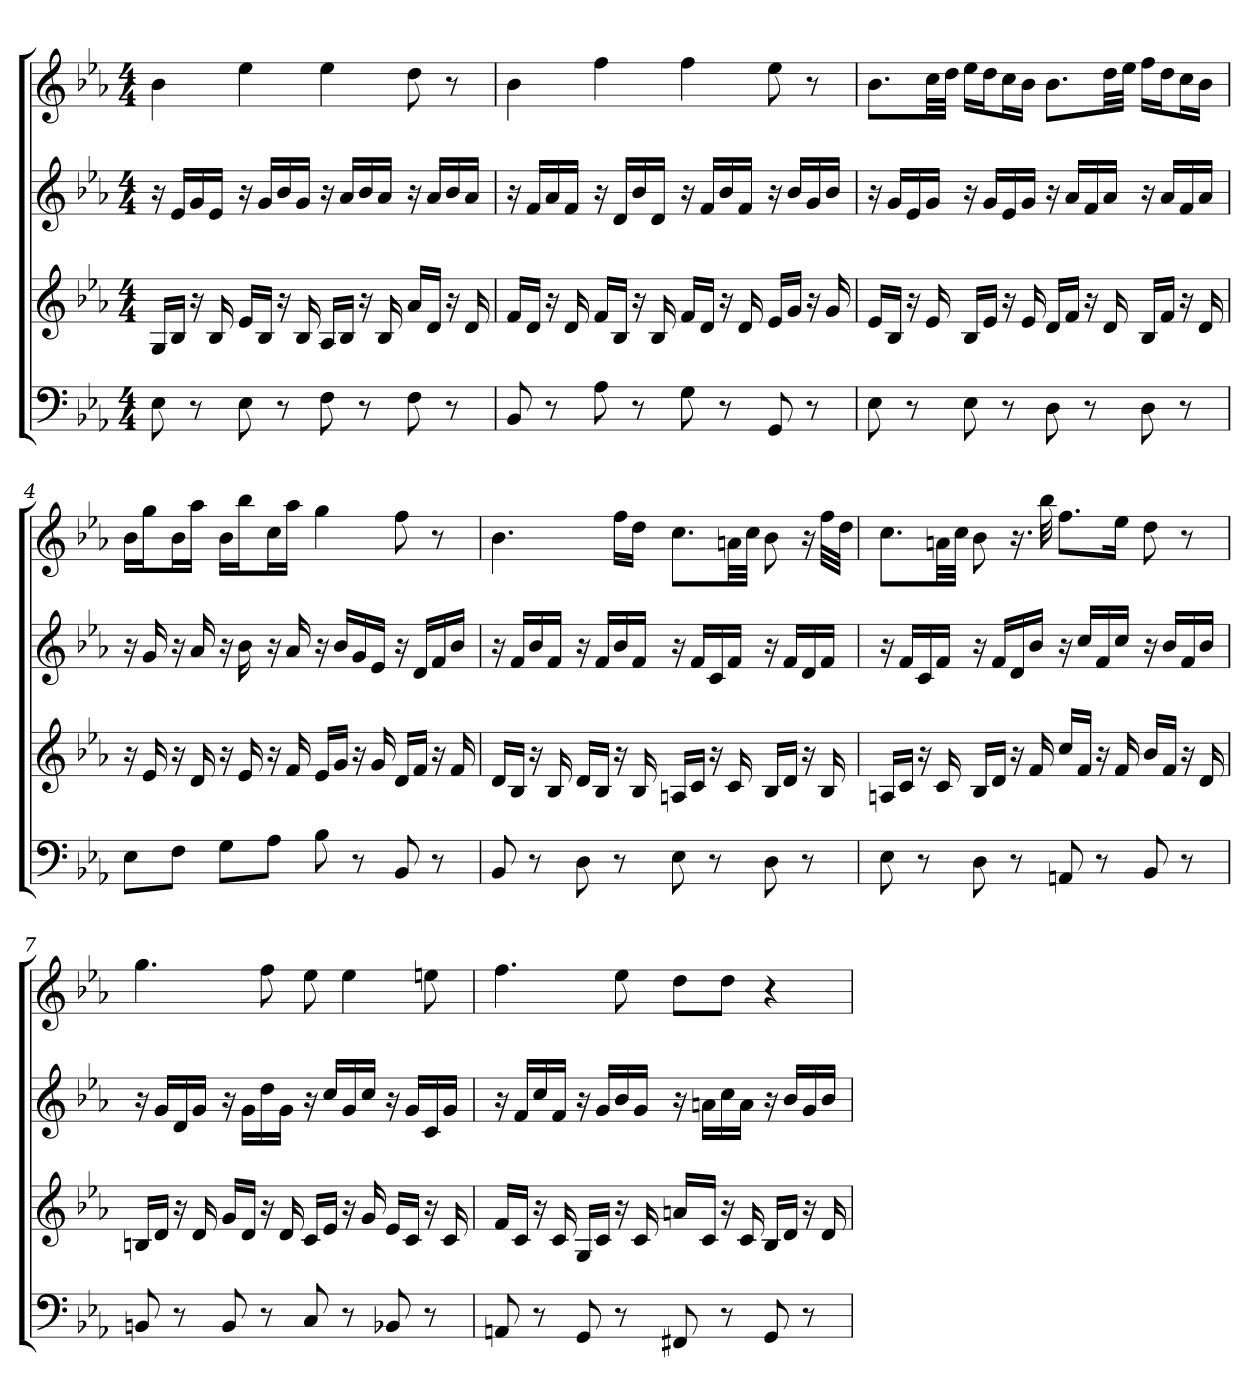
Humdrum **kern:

**kern	**kern	**kern	**kern
*part4	*part3	*part2	*part1
*staff4	*staff3	*staff2	*staff1
*k[b-e-a-]	*k[b-e-a-]	*k[b-e-a-]	*k[b-e-a-]
*E-:	*E-:	*E-:	*E-:
*M4/4	*M4/4	*M4/4	*M4/4
=	=	=	=
8E-	16GLL	16r	4b-
.	16B-JJ	16e-LL	.
8r	16r	16g	.
.	16B-	16e-JJ	.
8E-	16e-LL	16r	4ee-
.	16B-JJ	16gLL	.
8r	16r	16b-	.
.	16B-	16gJJ	.
8F	16A-LL	16r	4ee-
.	16B-JJ	16a-LL	.
8r	16r	16b-	.
.	16B-	16a-JJ	.
8F	16a-LL	16r	8dd
.	16dJJ	16a-LL	.
8r	16r	16b-	8r
.	16d	16a-JJ	.
=2	=2	=2	=2
8BB-	16fLL	16r	4b-
.	16dJJ	16fLL	.
8r	16r	16a-	.
.	16d	16fJJ	.
8A-	16fLL	16r	4ff
.	16B-JJ	16dLL	.
8r	16r	16b-	.
.	16B-	16dJJ	.
8G	16fLL	16r	4ff
.	16dJJ	16fLL	.
8r	16r	16b-	.
.	16d	16fJJ	.
8GG	16e-LL	16r	8ee-
.	16gJJ	16b-LL	.
8r	16r	16g	8r
.	16g	16b-JJ	.
=3	=3	=3	=3
8E-	16e-LL	16r	8.b-L
.	16B-JJ	16gLL	.
8r	16r	16e-	.
.	16e-	16gJJ	32ccLL
.	.	.	32ddJJJ
8E-	16B-LL	16r	16ee-LL
.	16e-JJ	16gLL	16ddJ
8r	16r	16e-	16ccL
.	16e-	16gJJ	16b-JJ
8D	16dLL	16r	8.b-L
.	16fJJ	16a-LL	.
8r	16r	16f	.
.	16d	16a-JJ	32ddLL
.	.	.	32ee-JJJ
8D	16B-LL	16r	16ffLL
.	16fJJ	16a-LL	16ddJ
8r	16r	16f	16ccL
.	16d	16a-JJ	16b-JJ
=4	=4	=4	=4
8E-L	16r	16r	16b-LL
.	16e-	16g	16ggJ
8FJ	16r	16r	16b-L
.	16d	16a-	16aa-JJ
8GL	16r	16r	16b-LL
.	16e-	16b-	16bb-J
8A-J	16r	16r	16ccL
.	16f	16a-	16aa-JJ
8B-	16e-LL	16r	4gg
.	16gJJ	16b-LL	.
8r	16r	16g	.
.	16g	16e-JJ	.
8BB-	16dLL	16r	8ff
.	16fJJ	16dLL	.
8r	16r	16f	8r
.	16f	16b-JJ	.
=5	=5	=5	=5
8BB-	16dLL	16r	4.b-
.	16B-JJ	16fLL	.
8r	16r	16b-	.
.	16B-	16fJJ	.
8D	16dLL	16r	.
.	16B-JJ	16fLL	.
8r	16r	16b-	16ffLL
.	16B-	16fJJ	16ddJJ
8E-	16AnLL	16r	8.ccL
.	16cJJ	16fLL	.
8r	16r	16c	.
.	16c	16fJJ	32anLL
.	.	.	32ccJJJ
8D	16B-LL	16r	8b-
.	16dJJ	16fLL	.
8r	16r	16d	16r
.	16B-	16fJJ	32ffLLL
.	.	.	32ddJJJ
=6	=6	=6	=6
8E-	16AnLL	16r	8.ccL
.	16cJJ	16fLL	.
8r	16r	16c	.
.	16c	16fJJ	32anLL
.	.	.	32ccJJJ
8D	16B-LL	16r	8b-
.	16dJJ	16fLL	.
8r	16r	16d	16.r
.	16f	16b-JJ	.
.	.	.	32bb-
8AAn	16ccLL	16r	8.ffL
.	16fJJ	16ccLL	.
8r	16r	16f	.
.	16f	16ccJJ	16ee-Jk
8BB-	16b-LL	16r	8dd
.	16fJJ	16b-LL	.
8r	16r	16f	8r
.	16d	16b-JJ	.
=7	=7	=7	=7
8BBn	16BnLL	16r	4.gg
.	16dJJ	16gLL	.
8r	16r	16d	.
.	16d	16gJJ	.
8BB	16gLL	16r	.
.	16dJJ	16gLL	.
8r	16r	16dd	8ff
.	16d	16gJJ	.
8C	16cLL	16r	8ee-
.	16e-JJ	16ccLL	.
8r	16r	16g	4ee-
.	16g	16ccJJ	.
8BB-X	16e-LL	16r	.
.	16cJJ	16gLL	.
8r	16r	16c	8een
.	16c	16gJJ	.
=8	=8	=8	=8
8AAn	16fLL	16r	4.ff
.	16cJJ	16fLL	.
8r	16r	16cc	.
.	16c	16fJJ	.
8GG	16GLL	16r	.
.	16cJJ	16gLL	.
8r	16r	16b-	8ee-
.	16c	16gJJ	.
8FF#X	16anLL	16r	8ddL
.	16cJJ	16anLL	.
8r	16r	16cc	8ddJ
.	16c	16aJJ	.
8GG	16B-LL	16r	4r
.	16dJJ	16b-LL	.
8r	16r	16g	.
.	16d	16b-JJ	.
=	=	=	=
*-	*-	*-	*-
